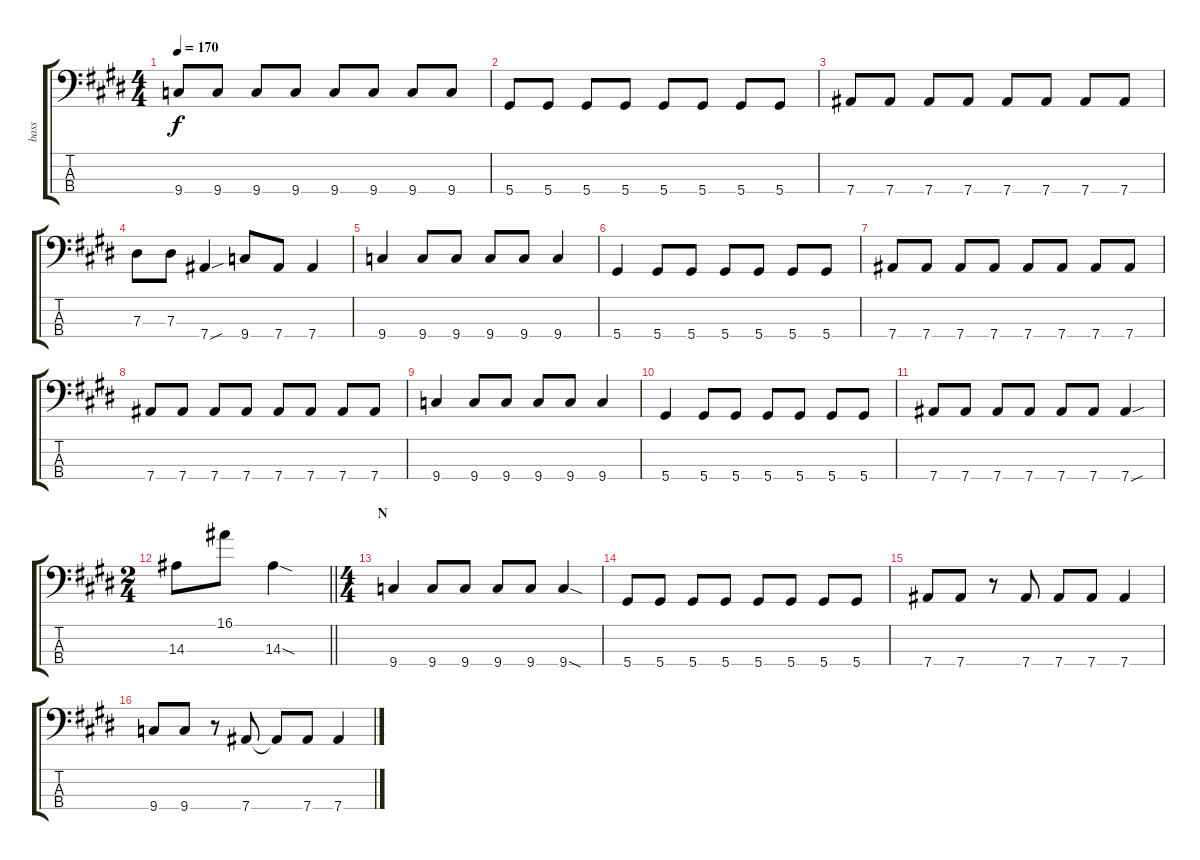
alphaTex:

\track ("bass" "bass") {instrument electricbassfinger}
\staff {score tabs}
\tuning (Gb2 Db2 Ab1 Eb1) {hide}
\ts (4 4)
\tempo 170
\clef f4
\ks e
9.4.8{dy f} 9.4.8 9.4.8 9.4.8 9.4.8 9.4.8 9.4.8 9.4.8 |
5.4.8 5.4.8 5.4.8 5.4.8 5.4.8 5.4.8 5.4.8 5.4.8 |
7.4.8 7.4.8 7.4.8 7.4.8 7.4.8 7.4.8 7.4.8 7.4.8 |
7.3.8 7.3.8 7.4{sou}.4 9.4.8 7.4.8 7.4.4 |
9.4.4 9.4.8 9.4.8 9.4.8 9.4.8 9.4.4 |
5.4.4 5.4.8 5.4.8 5.4.8 5.4.8 5.4.8 5.4.8 |
7.4.8 7.4.8 7.4.8 7.4.8 7.4.8 7.4.8 7.4.8 7.4.8 |
7.4.8 7.4.8 7.4.8 7.4.8 7.4.8 7.4.8 7.4.8 7.4.8 |
9.4.4 9.4.8 9.4.8 9.4.8 9.4.8 9.4.4 |
5.4.4 5.4.8 5.4.8 5.4.8 5.4.8 5.4.8 5.4.8 |
7.4.8 7.4.8 7.4.8 7.4.8 7.4.8 7.4.8 7.4{sou}.4 |
\ts (2 4)
\barLineRight lightlight
14.3.8 16.1.8 14.3{sod}.4 |
\ts (4 4)
\section ("" "N")
9.4.4 9.4.8 9.4.8 9.4.8 9.4.8 9.4{sod}.4 |
5.4.8 5.4.8 5.4.8 5.4.8 5.4.8 5.4.8 5.4.8 5.4.8 |
7.4.8 7.4.8 r.8 7.4.8 7.4.8 7.4.8 7.4.4 |
9.4.8 9.4.8 r.8 7.4.8 7.4{t}.8 7.4.8 7.4.4
